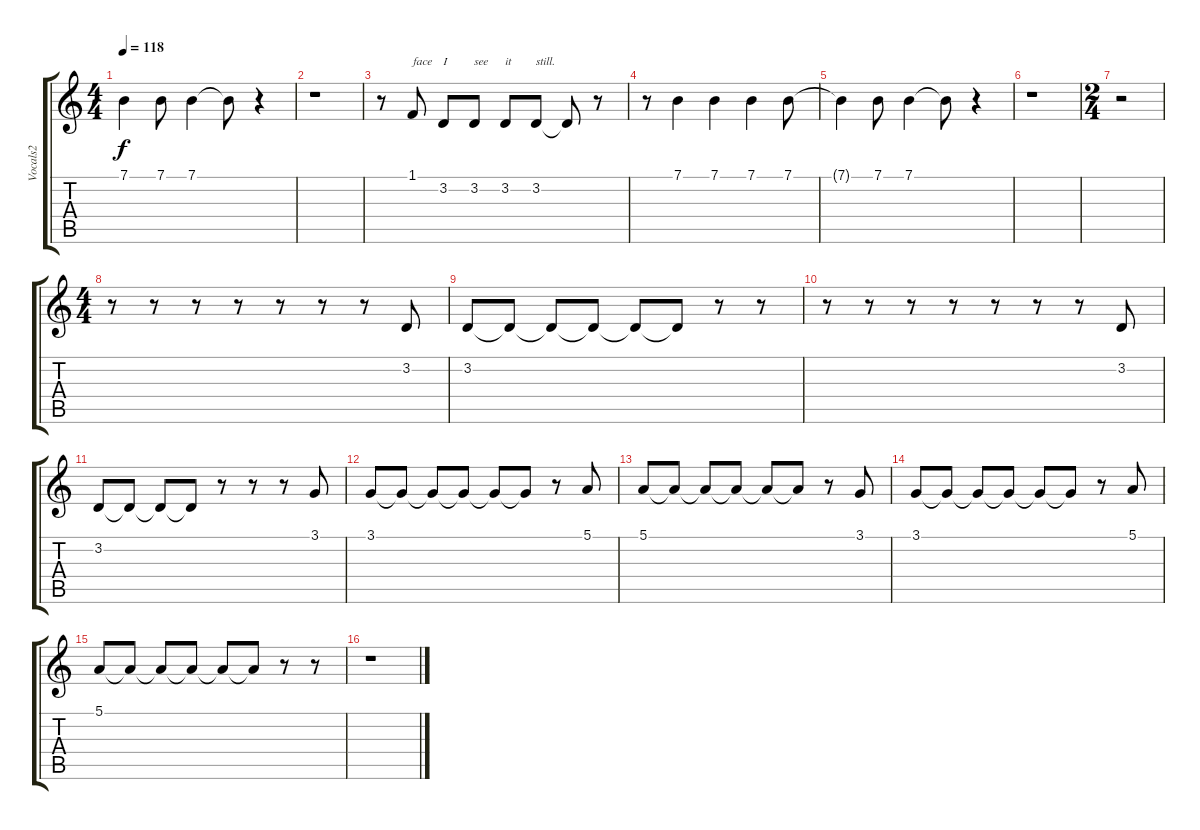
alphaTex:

\track ("Vocals2" "Vocals2") {mute instrument choiraahs}
\staff {score tabs}
\tuning (E4 B3 G3 D3 A2 E2) {hide}
\ts (4 4)
\tempo 118
\clef g2
\ks c
7.1{t}.4{dy f} 7.1.8 7.1.4 7.1{t}.8 r.4 |
r.1 |
r.8 1.1.8{txt "face"} 3.2.8{txt "I"} 3.2.8{txt "see"} 3.2.8{txt "it"} 3.2.8{txt "still."} 3.2{t}.8 r.8 |
r.8 7.1.4 7.1.4 7.1.4 7.1.8 |
7.1{t}.4 7.1.8 7.1.4 7.1{t}.8 r.4 |
r.1 |
\ts (2 4)
r.2 |
\ts (4 4)
r.8 r.8 r.8 r.8 r.8 r.8 r.8 3.2.8 |
3.2.8 3.2{t}.8 3.2{t}.8 3.2{t}.8 3.2{t}.8 3.2{t}.8 r.8 r.8 |
r.8 r.8 r.8 r.8 r.8 r.8 r.8 3.2.8 |
3.2.8 3.2{t}.8 3.2{t}.8 3.2{t}.8 r.8 r.8 r.8 3.1.8 |
3.1.8 3.1{t}.8 3.1{t}.8 3.1{t}.8 3.1{t}.8 3.1{t}.8 r.8 5.1.8 |
5.1.8 5.1{t}.8 5.1{t}.8 5.1{t}.8 5.1{t}.8 5.1{t}.8 r.8 3.1.8 |
3.1.8 3.1{t}.8 3.1{t}.8 3.1{t}.8 3.1{t}.8 3.1{t}.8 r.8 5.1.8 |
5.1.8 5.1{t}.8 5.1{t}.8 5.1{t}.8 5.1{t}.8 5.1{t}.8 r.8 r.8 |
r.1
